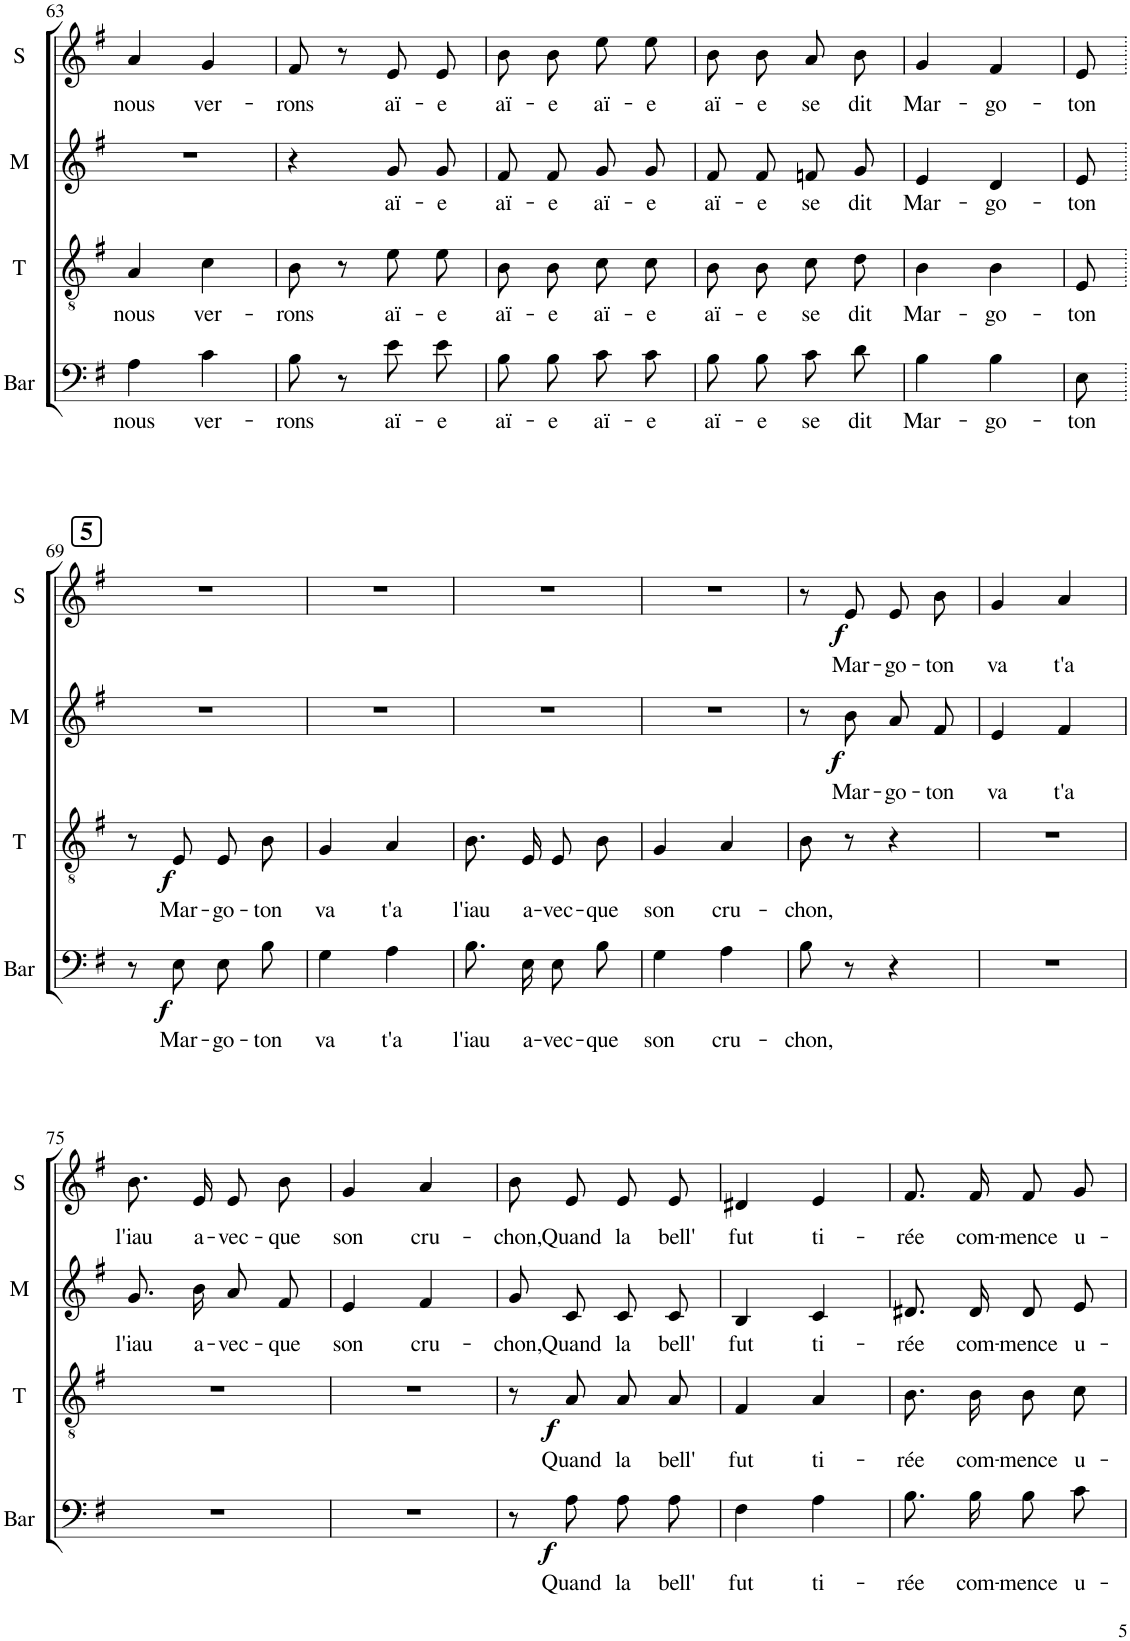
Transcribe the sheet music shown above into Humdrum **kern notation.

**kern	**text	**dynam	**kern	**text	**dynam	**kern	**text	**dynam	**kern	**text	**dynam
*part4	*part4	*part4	*part3	*part3	*part3	*part2	*part2	*part2	*part1	*part1	*part1
*staff4	*staff4	*staff4	*staff3	*staff3	*staff3	*staff2	*staff2	*staff2	*staff1	*staff1	*staff1
*I"BARYTONS	*	*	*I"TÉNORS	*	*	*I"MEZZOS	*	*	*I"SOPRANOS	*	*
*I'Bar	*	*	*I'T	*	*	*I'M	*	*	*I'S	*	*
!!LO:PB:g=z
*clefF4	*	*	*clefGv2	*	*	*clefG2	*	*	*clefG2	*	*
*	*	*	*Trd1c2	*	*	*	*	*	*	*	*
*k[f#]	*	*	*k[f#]	*	*	*k[f#]	*	*	*k[f#]	*	*
*M2/4	*	*	*M2/4	*	*	*M2/4	*	*	*M2/4	*	*
=63	=63	=63	=63	=63	=63	=63	=63	=63	=63	=63	=63
!	!LO:LY:b	!	!	!LO:LY:b	!	!	!	!	!	!LO:LY:b	!
4A\	nous	.	4A/	nous	.	2r	.	.	4a/	nous	.
!	!LO:LY:b	!	!	!LO:LY:b	!	!	!	!	!	!LO:LY:b	!
4c\	ver-	.	4c\	ver-	.	.	.	.	4g/	ver-	.
=64	=64	=64	=64	=64	=64	=64	=64	=64	=64	=64	=64
!	!LO:LY:b	!	!	!LO:LY:b	!	!	!	!	!	!LO:LY:b	!
8B\	-rons	.	8B\	-rons	.	4r	.	.	8f#/	-rons	.
8r	.	.	8r	.	.	.	.	.	8r	.	.
!	!LO:LY:b	!	!	!LO:LY:b	!	!	!LO:LY:b	!	!	!LO:LY:b	!
8e\L	aï-	.	8e\L	aï-	.	8g/L	aï-	.	8e/L	aï-	.
!	!LO:LY:b	!	!	!LO:LY:b	!	!	!LO:LY:b	!	!	!LO:LY:b	!
8e\J	-e	.	8e\J	-e	.	8g/J	-e	.	8e/J	-e	.
=65	=65	=65	=65	=65	=65	=65	=65	=65	=65	=65	=65
!	!LO:LY:b	!	!	!LO:LY:b	!	!	!LO:LY:b	!	!	!LO:LY:b	!
8B\L	aï-	.	8B\L	aï-	.	8f#/L	aï-	.	8b\L	aï-	.
!	!LO:LY:b	!	!	!LO:LY:b	!	!	!LO:LY:b	!	!	!LO:LY:b	!
8B\J	-e	.	8B\J	-e	.	8f#/J	-e	.	8b\J	-e	.
!	!LO:LY:b	!	!	!LO:LY:b	!	!	!LO:LY:b	!	!	!LO:LY:b	!
8c\L	aï-	.	8c\L	aï-	.	8g/L	aï-	.	8ee\L	aï-	.
!	!LO:LY:b	!	!	!LO:LY:b	!	!	!LO:LY:b	!	!	!LO:LY:b	!
8c\J	-e	.	8c\J	-e	.	8g/J	-e	.	8ee\J	-e	.
=66	=66	=66	=66	=66	=66	=66	=66	=66	=66	=66	=66
!	!LO:LY:b	!	!	!LO:LY:b	!	!	!LO:LY:b	!	!	!LO:LY:b	!
8B\L	aï-	.	8B\L	aï-	.	8f#/L	aï-	.	8b\L	aï-	.
!	!LO:LY:b	!	!	!LO:LY:b	!	!	!LO:LY:b	!	!	!LO:LY:b	!
8B\J	-e	.	8B\J	-e	.	8f#/J	-e	.	8b\J	-e	.
!	!LO:LY:b	!	!	!LO:LY:b	!	!	!LO:LY:b	!	!	!LO:LY:b	!
8c\L	se	.	8c\L	se	.	8fn/L	se	.	8a/L	se	.
!	!LO:LY:b	!	!	!LO:LY:b	!	!	!LO:LY:b	!	!	!LO:LY:b	!
8d\J	dit	.	8d\J	dit	.	8g/J	dit	.	8b/J	dit	.
=67	=67	=67	=67	=67	=67	=67	=67	=67	=67	=67	=67
!	!LO:LY:b	!	!	!LO:LY:b	!	!	!LO:LY:b	!	!	!LO:LY:b	!
4B\	Mar-	.	4B\	Mar-	.	4e/	Mar-	.	4g/	Mar-	.
!	!LO:LY:b	!	!	!LO:LY:b	!	!	!LO:LY:b	!	!	!LO:LY:b	!
4B\	-go-	.	4B\	-go-	.	4d/	-go-	.	4f#/	-go-	.
=68	=68	=68	=68	=68	=68	=68	=68	=68	=68	=68	=68
!	!LO:LY:b	!	!	!LO:LY:b	!	!	!LO:LY:b	!	!	!LO:LY:b	!
8E\	-ton	.	8E/	-ton	.	8e/	-ton	.	8e/	-ton	.
!!LO:LB:g=z
!!LO:REH:place=s1:a:B:cj:fs=14:t=5
=69.	=69.	=69.	=69.	=69.	=69.	=69.	=69.	=69.	=69.	=69.	=69.
8r	.	.	8r	.	.	2r	.	.	2r	.	.
!	!LO:LY:b	!LO:DY:b	!	!LO:LY:b	!LO:DY:b	!	!	!	!	!	!
8E\	Mar-	f	8E/	Mar-	f	.	.	.	.	.	.
!	!LO:LY:b	!	!	!LO:LY:b	!	!	!	!	!	!	!
8E\L	-go-	.	8E/L	-go-	.	.	.	.	.	.	.
!	!LO:LY:b	!	!	!LO:LY:b	!	!	!	!	!	!	!
8B\J	-ton	.	8B/J	-ton	.	.	.	.	.	.	.
=70	=70	=70	=70	=70	=70	=70	=70	=70	=70	=70	=70
!	!LO:LY:b	!	!	!LO:LY:b	!	!	!	!	!	!	!
4G\	va	.	4G/	va	.	2r	.	.	2r	.	.
!	!LO:LY:b	!	!	!LO:LY:b	!	!	!	!	!	!	!
4A\	t'a	.	4A/	t'a	.	.	.	.	.	.	.
=71	=71	=71	=71	=71	=71	=71	=71	=71	=71	=71	=71
!	!LO:LY:b	!	!	!LO:LY:b	!	!	!	!	!	!	!
8.B\L	l'iau	.	8.B/L	l'iau	.	2r	.	.	2r	.	.
!	!LO:LY:b	!	!	!LO:LY:b	!	!	!	!	!	!	!
16E\Jk	a-	.	16E/Jk	a-	.	.	.	.	.	.	.
!	!LO:LY:b	!	!	!LO:LY:b	!	!	!	!	!	!	!
8E\L	-vec-	.	8E/L	-vec-	.	.	.	.	.	.	.
!	!LO:LY:b	!	!	!LO:LY:b	!	!	!	!	!	!	!
8B\J	-que	.	8B/J	-que	.	.	.	.	.	.	.
=72	=72	=72	=72	=72	=72	=72	=72	=72	=72	=72	=72
!	!LO:LY:b	!	!	!LO:LY:b	!	!	!	!	!	!	!
4G\	son	.	4G/	son	.	2r	.	.	2r	.	.
!	!LO:LY:b	!	!	!LO:LY:b	!	!	!	!	!	!	!
4A\	cru-	.	4A/	cru-	.	.	.	.	.	.	.
=73	=73	=73	=73	=73	=73	=73	=73	=73	=73	=73	=73
!	!LO:LY:b	!	!	!LO:LY:b	!	!	!	!	!	!	!
8B\	-chon,	.	8B\	-chon,	.	8r	.	.	8r	.	.
!	!	!	!	!	!	!	!LO:LY:b	!LO:DY:b	!	!LO:LY:b	!LO:DY:b
8r	.	.	8r	.	.	8b\	Mar-	f	8e/	Mar-	f
!	!	!	!	!	!	!	!LO:LY:b	!	!	!LO:LY:b	!
4r	.	.	4r	.	.	8a/L	-go-	.	8e/L	-go-	.
!	!	!	!	!	!	!	!LO:LY:b	!	!	!LO:LY:b	!
.	.	.	.	.	.	8f#/J	-ton	.	8b/J	-ton	.
=74	=74	=74	=74	=74	=74	=74	=74	=74	=74	=74	=74
!	!	!	!	!	!	!	!LO:LY:b	!	!	!LO:LY:b	!
2r	.	.	2r	.	.	4e/	va	.	4g/	va	.
!	!	!	!	!	!	!	!LO:LY:b	!	!	!LO:LY:b	!
.	.	.	.	.	.	4f#/	t'a	.	4a/	t'a	.
!!LO:LB:g=z
=75	=75	=75	=75	=75	=75	=75	=75	=75	=75	=75	=75
!	!	!	!	!	!	!	!LO:LY:b	!	!	!LO:LY:b	!
2r	.	.	2r	.	.	8.g/L	l'iau	.	8.b/L	l'iau	.
!	!	!	!	!	!	!	!LO:LY:b	!	!	!LO:LY:b	!
.	.	.	.	.	.	16b/Jk	a-	.	16e/Jk	a-	.
!	!	!	!	!	!	!	!LO:LY:b	!	!	!LO:LY:b	!
.	.	.	.	.	.	8a/L	-vec-	.	8e/L	-vec-	.
!	!	!	!	!	!	!	!LO:LY:b	!	!	!LO:LY:b	!
.	.	.	.	.	.	8f#/J	-que	.	8b/J	-que	.
=76	=76	=76	=76	=76	=76	=76	=76	=76	=76	=76	=76
!	!	!	!	!	!	!	!LO:LY:b	!	!	!LO:LY:b	!
2r	.	.	2r	.	.	4e/	son	.	4g/	son	.
!	!	!	!	!	!	!	!LO:LY:b	!	!	!LO:LY:b	!
.	.	.	.	.	.	4f#/	cru-	.	4a/	cru-	.
=77	=77	=77	=77	=77	=77	=77	=77	=77	=77	=77	=77
!	!	!	!	!	!	!	!LO:LY:b	!	!	!LO:LY:b	!
8r	.	.	8r	.	.	8g/L	-chon,	.	8b/L	-chon,	.
!	!LO:LY:b	!LO:DY:b	!	!LO:LY:b	!LO:DY:b	!	!LO:LY:b	!	!	!LO:LY:b	!
8A\	Quand	f	8A/	Quand	f	8c/J	Quand	.	8e/J	Quand	.
!	!LO:LY:b	!	!	!LO:LY:b	!	!	!LO:LY:b	!	!	!LO:LY:b	!
8A\L	la	.	8A/L	la	.	8c/L	la	.	8e/L	la	.
!	!LO:LY:b	!	!	!LO:LY:b	!	!	!LO:LY:b	!	!	!LO:LY:b	!
8A\J	bell'	.	8A/J	bell'	.	8c/J	bell'	.	8e/J	bell'	.
=78	=78	=78	=78	=78	=78	=78	=78	=78	=78	=78	=78
!	!LO:LY:b	!	!	!LO:LY:b	!	!	!LO:LY:b	!	!	!LO:LY:b	!
4F#\	fut	.	4F#/	fut	.	4B/	fut	.	4d#X/	fut	.
!	!LO:LY:b	!	!	!LO:LY:b	!	!	!LO:LY:b	!	!	!LO:LY:b	!
4A\	ti-	.	4A/	ti-	.	4c/	ti-	.	4e/	ti-	.
=79	=79	=79	=79	=79	=79	=79	=79	=79	=79	=79	=79
!	!LO:LY:b	!	!	!LO:LY:b	!	!	!LO:LY:b	!	!	!LO:LY:b	!
8.B\L	-rée	.	8.B\L	-rée	.	8.d#X/L	-rée	.	8.f#/L	-rée	.
!	!LO:LY:b	!	!	!LO:LY:b	!	!	!LO:LY:b	!	!	!LO:LY:b	!
16B\Jk	com-	.	16B\Jk	com-	.	16d#/Jk	com-	.	16f#/Jk	com-	.
!	!LO:LY:b	!	!	!LO:LY:b	!	!	!LO:LY:b	!	!	!LO:LY:b	!
8B\L	-mence	.	8B\L	-mence	.	8d#/L	-mence	.	8f#/L	-mence	.
!	!LO:LY:b	!	!	!LO:LY:b	!	!	!LO:LY:b	!	!	!LO:LY:b	!
8c\J	u-	.	8c\J	u-	.	8e/J	u-	.	8g/J	u-	.
=	=	=	=	=	=	=	=	=	=	=	=
*-	*-	*-	*-	*-	*-	*-	*-	*-	*-	*-	*-
